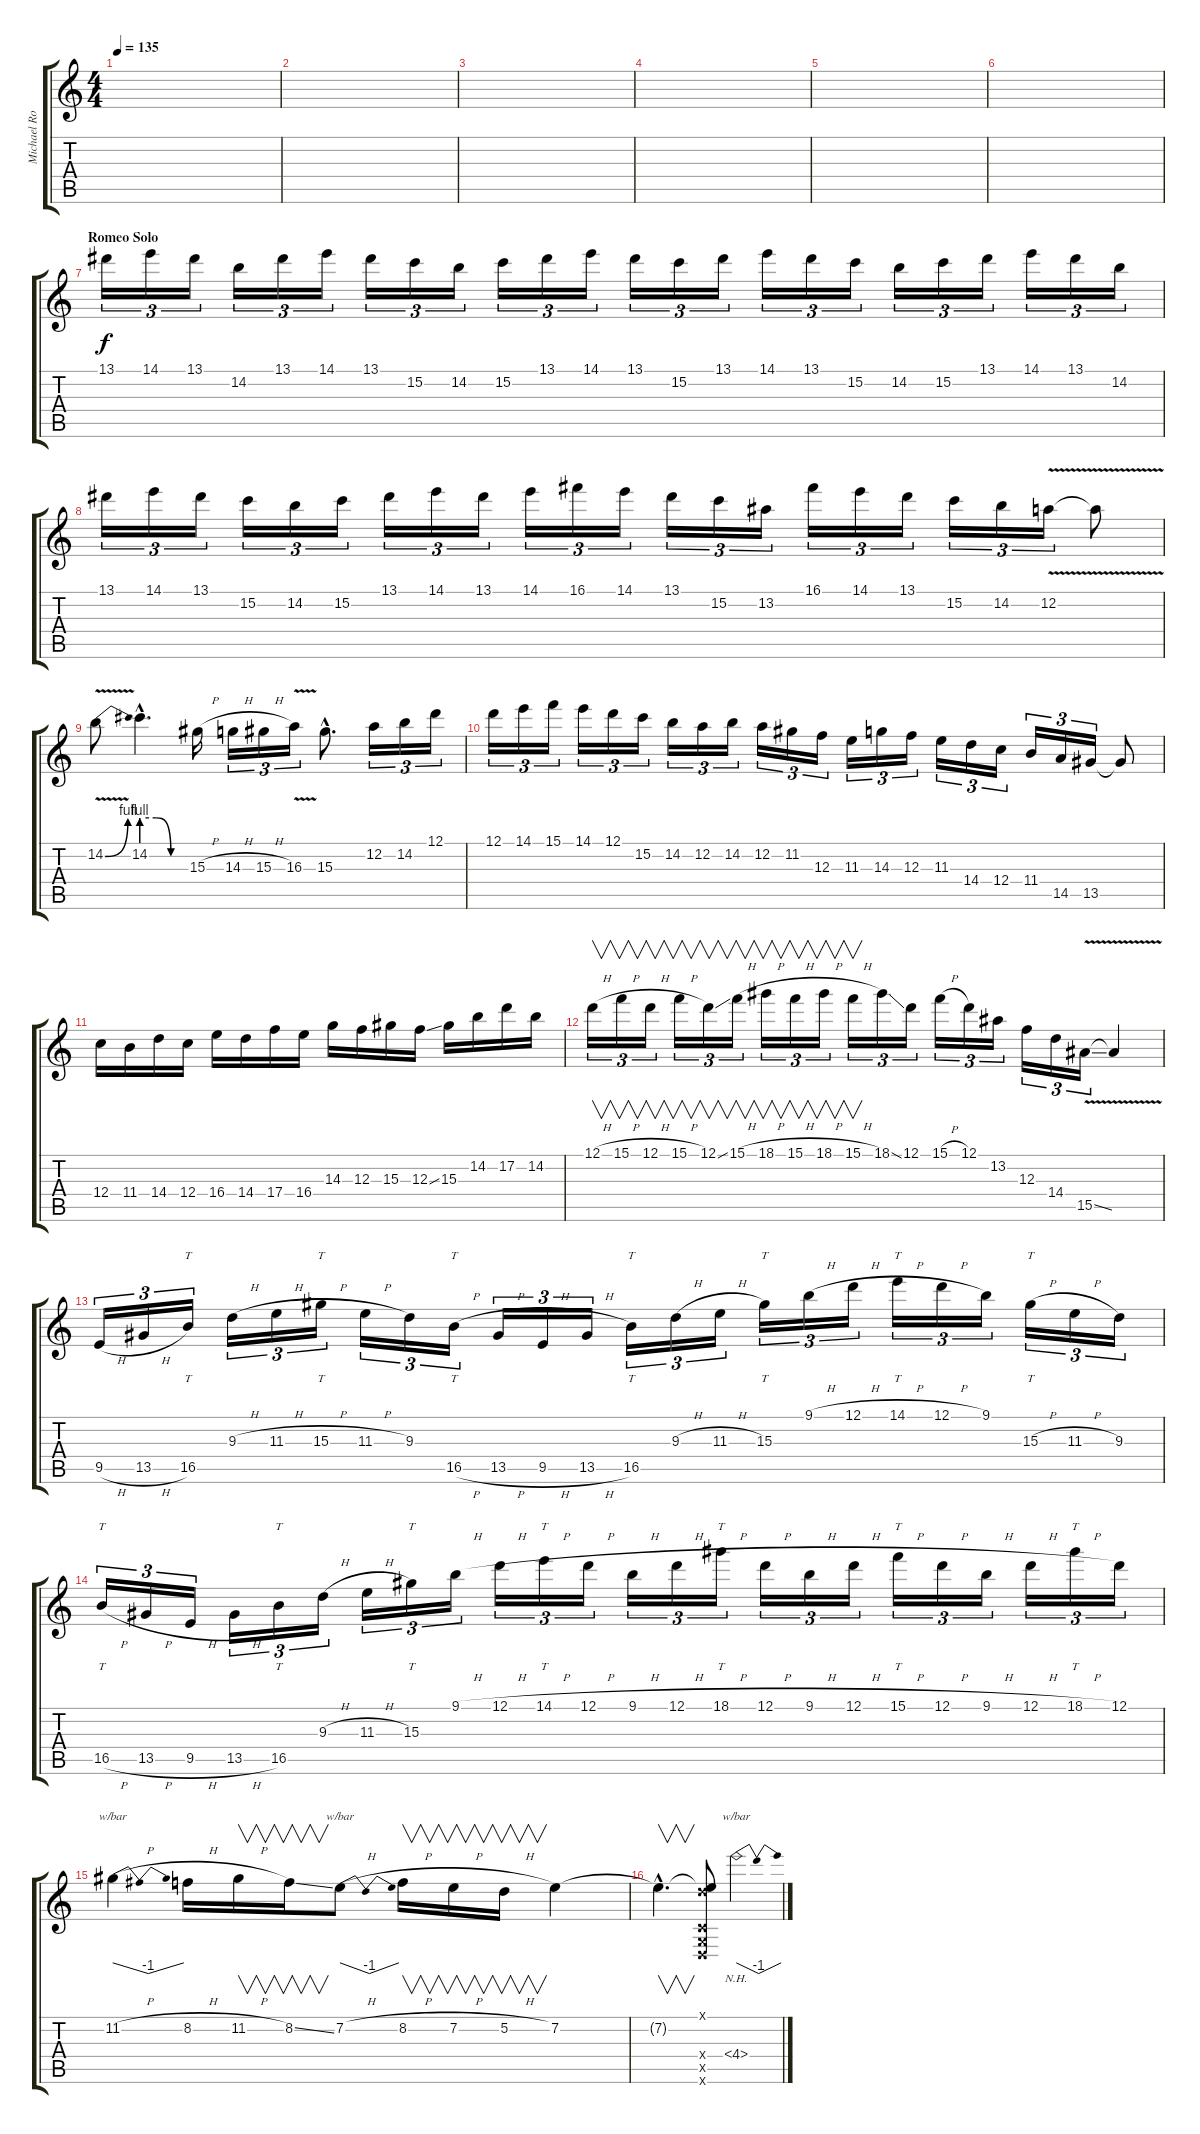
\track ("Michael Romeo Solos" "Michael Ro") {instrument distortionguitar}
\staff {score tabs}
\tuning (D4 A3 F3 C3 G2 D2) {hide}
\ts (4 4)
\tempo 135
\clef g2
\ks c
|
|
|
|
|
|
\section ("" "Romeo Solo")
13.1.16{tu (3 2)} 14.1.16{tu (3 2)} 13.1.16{tu (3 2)} 14.2.16{tu (3 2)} 13.1.16{tu (3 2)} 14.1.16{tu (3 2)} 13.1.16{tu (3 2)} 15.2.16{tu (3 2)} 14.2.16{tu (3 2)} 15.2.16{tu (3 2)} 13.1.16{tu (3 2)} 14.1.16{tu (3 2)} 13.1.16{tu (3 2)} 15.2.16{tu (3 2)} 13.1.16{tu (3 2)} 14.1.16{tu (3 2)} 13.1.16{tu (3 2)} 15.2.16{tu (3 2)} 14.2.16{tu (3 2)} 15.2.16{tu (3 2)} 13.1.16{tu (3 2)} 14.1.16{tu (3 2)} 13.1.16{tu (3 2)} 14.2.16{tu (3 2)} |
13.1.16{tu (3 2)} 14.1.16{tu (3 2)} 13.1.16{tu (3 2)} 15.2.16{tu (3 2)} 14.2.16{tu (3 2)} 15.2.16{tu (3 2)} 13.1.16{tu (3 2)} 14.1.16{tu (3 2)} 13.1.16{tu (3 2)} 14.1.16{tu (3 2)} 16.1.16{tu (3 2)} 14.1.16{tu (3 2)} 13.1.16{tu (3 2)} 15.2.16{tu (3 2)} 13.2.16{tu (3 2)} 16.1.16{tu (3 2)} 14.1.16{tu (3 2)} 13.1.16{tu (3 2)} 15.2.16{tu (3 2)} 14.2.16{tu (3 2)} 12.2{v}.16{tu (3 2)} 12.2{t}.8 |
14.2{be (bend 0 0 60 4) v}.8 14.2{be (custom 0 4 20 4 40 0 60 0) hac}.4{d} 15.3{h}.16 14.3{h}.16{tu (3 2)} 15.3{h}.16{tu (3 2)} 16.3{v}.16{tu (3 2)} 15.3{hac}.8{d} 12.2.16{tu (3 2)} 14.2.16{tu (3 2)} 12.1.16{tu (3 2)} |
12.1.16{tu (3 2)} 14.1.16{tu (3 2)} 15.1.16{tu (3 2)} 14.1.16{tu (3 2)} 12.1.16{tu (3 2)} 15.2.16{tu (3 2)} 14.2.16{tu (3 2)} 12.2.16{tu (3 2)} 14.2.16{tu (3 2)} 12.2.16{tu (3 2)} 11.2.16{tu (3 2)} 12.3.16{tu (3 2)} 11.3.16{tu (3 2)} 14.3.16{tu (3 2)} 12.3.16{tu (3 2)} 11.3.16{tu (3 2)} 14.4.16{tu (3 2)} 12.4.16{tu (3 2)} 11.4.16{tu (3 2)} 14.5.16{tu (3 2)} 13.5.16{tu (3 2)} 13.5{t}.8 |
12.4.16 11.4.16 14.4.16 12.4.16 16.4.16 14.4.16 17.4.16 16.4.16 14.3.16 12.3.16 15.3.16 12.3{ss}.16 15.3.16 14.2.16 17.2.16 14.2.16 |
12.1{h}.16{v tu (3 2)} 15.1{h}.16{v tu (3 2)} 12.1{h}.16{v tu (3 2)} 15.1{h}.16{v tu (3 2)} 12.1{ss}.16{v tu (3 2)} 15.1{h}.16{v tu (3 2)} 18.1{h}.16{v tu (3 2)} 15.1{h}.16{v tu (3 2)} 18.1{h}.16{v tu (3 2)} 15.1{h}.16{v tu (3 2)} 18.1{ss}.16{tu (3 2)} 12.1.16{tu (3 2)} 15.1{h}.16{tu (3 2)} 12.1.16{tu (3 2)} 13.2.16{tu (3 2)} 12.3.16{tu (3 2)} 14.4.16{tu (3 2)} 15.5{v ss}.16{tu (3 2)} 15.5{v t}.4 |
9.5{h}.16{tu (3 2)} 13.5{h}.16{tu (3 2)} 16.5.16{tt tu (3 2)} 9.3{h}.16{tu (3 2)} 11.3{h}.16{tu (3 2)} 15.3{h}.16{tt tu (3 2)} 11.3{h}.16{tu (3 2)} 9.3.16{tu (3 2)} 16.5{h}.16{tt tu (3 2)} 13.5{h}.16{tu (3 2)} 9.5{h}.16{tu (3 2)} 13.5{h}.16{tu (3 2)} 16.5.16{tt tu (3 2)} 9.3{h}.16{tu (3 2)} 11.3{h}.16{tu (3 2)} 15.3.16{tt tu (3 2)} 9.1{h}.16{tu (3 2)} 12.1{h}.16{tu (3 2)} 14.1{h}.16{tt tu (3 2)} 12.1{h}.16{tu (3 2)} 9.1.16{tu (3 2)} 15.3{h}.16{tt tu (3 2)} 11.3{h}.16{tu (3 2)} 9.3.16{tu (3 2)} |
16.5{h}.16{tt tu (3 2)} 13.5{h}.16{tu (3 2)} 9.5{h}.16{tu (3 2)} 13.5{h}.16{tu (3 2)} 16.5.16{tt tu (3 2)} 9.3{h}.16{tu (3 2)} 11.3{h}.16{tu (3 2)} 15.3.16{tt tu (3 2)} 9.1{h}.16{tu (3 2)} 12.1{h}.16{tu (3 2)} 14.1{h}.16{tt tu (3 2)} 12.1{h}.16{tu (3 2)} 9.1{h}.16{tu (3 2)} 12.1{h}.16{tu (3 2)} 18.1{h}.16{tt tu (3 2)} 12.1{h}.16{tu (3 2)} 9.1{h}.16{tu (3 2)} 12.1{h}.16{tu (3 2)} 15.1{h}.16{tt tu (3 2)} 12.1{h}.16{tu (3 2)} 9.1{h}.16{tu (3 2)} 12.1{h}.16{tu (3 2)} 18.1{h}.16{tt tu (3 2)} 12.1.16{tu (3 2)} |
11.2{h}.4{tbe (dip default 0 0 30 -4 60 0)} 8.2{h}.16 11.2{h}.16{v} 8.2{ss}.16{v} 7.2{h}.8{tbe (dip default 0 0 30 -4 60 0)} 8.2{h}.16{v} 7.2{h}.16{v} 5.2{h}.16{v} 7.2.4 |
7.2{hac t}.4{v d} (0.1{x} 7.2{t} 0.4{x} 0.5{x} 0.6{x}).8 4.4{nh}.2{tbe (dip default 0 0 30 -4 60 0)}
